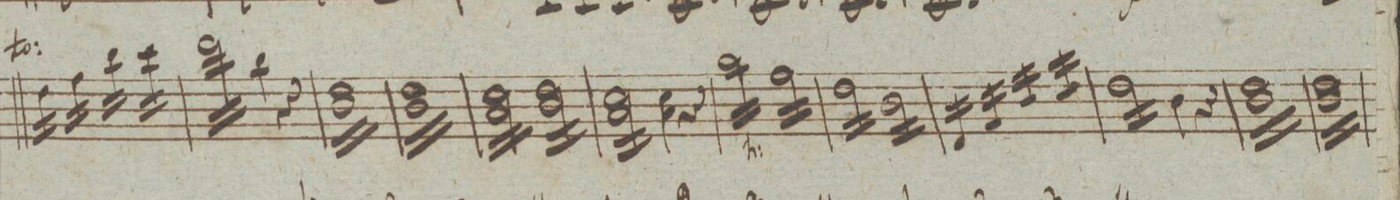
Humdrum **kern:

**kern	**dynam
*I"Alto Viola.	*
*clefC3	*
*k[]	*
*met(c|)	*
*M4/4	*
16e\LL	.
16e\	.
16e\	.
16e\JJ	.
16g\LL	.
16g\	.
16g\	.
16g\JJ	.
16cc\LL	.
16cc\	.
16cc\	.
16cc\JJ	.
16dd\LL	.
16dd\	.
16dd\	.
16dd\JJ	.
=121	=121
16ee\LL	.
16ee\	.
16ee\	.
16ee\	.
16ee\	.
16ee\	.
16ee\	.
16ee\JJ	.
*Xtremolo	*
4cc\	.
4r	.
=122	=122
*tremolo	*
16e\ 16c\LL	.
16e\ 16c\	.
16e\ 16c\	.
16e\ 16c\	.
16e\ 16c\	.
16e\ 16c\	.
16e\ 16c\	.
16e\ 16c\	.
16e\ 16c\	.
16e\ 16c\	.
16e\ 16c\	.
16e\ 16c\	.
16e\ 16c\	.
16e\ 16c\	.
16e\ 16c\	.
16e\ 16c\JJ	.
=123	=123
16e\ 16c\LL	.
16e\ 16c\	.
16e\ 16c\	.
16e\ 16c\	.
16e\ 16c\	.
16e\ 16c\	.
16e\ 16c\	.
16e\ 16c\	.
16e\ 16c\	.
16e\ 16c\	.
16e\ 16c\	.
16e\ 16c\	.
16e\ 16c\	.
16e\ 16c\	.
16e\ 16c\	.
16e\ 16c\JJ	.
=124	=124
16d\ 16B\LL	.
16d\ 16B\	.
16d\ 16B\	.
16d\ 16B\	.
16d\ 16B\	.
16d\ 16B\	.
16d\ 16B\	.
16d\ 16B\JJ	.
16e\ 16c\LL	.
16e\ 16c\	.
16e\ 16c\	.
16e\ 16c\	.
16e\ 16c\	.
16e\ 16c\	.
16e\ 16c\	.
16e\ 16c\JJ	.
=125	=125
16d\ 16B\LL	.
16d\ 16B\	.
16d\ 16B\	.
16d\ 16B\	.
16d\ 16B\	.
16d\ 16B\	.
16d\ 16B\	.
16d\ 16B\JJ	.
*Xtremolo	*
4d\ 4B\	.
4r	.
=126	=126
*tremolo	*
16cc\LL	.
16cc\	.
16cc\	.
16cc\	.
16cc\	.
16cc\	.
16cc\	.
16cc\JJ	.
16g\LL	.
16g\	.
16g\	.
16g\	.
16g\	.
16g\	.
16g\	.
16g\JJ	.
=127	=127
16e\LL	.
16e\	.
16e\	.
16e\	.
16e\	.
16e\	.
16e\	.
16e\JJ	.
16c\LL	.
16c\	.
16c\	.
16c\	.
16c\	.
16c\	.
16c\	.
16c\JJ	.
=128	=128
16E/LL	.
16E/	.
16E/	.
16E/JJ	.
16G/LL	.
16G/	.
16G/	.
16G/JJ	.
16c/LL	.
16c/	.
16c/	.
16c/JJ	.
16d/LL	.
16d/	.
16d/	.
16d/JJ	.
=129	=129
16e\LL	.
16e\	.
16e\	.
16e\	.
16e\	.
16e\	.
16e\	.
16e\JJ	.
*Xtremolo	*
4c\	.
4r	.
=130	=130
*tremolo	*
16e\ 16c\LL	.
16e\ 16c\	.
16e\ 16c\	.
16e\ 16c\	.
16e\ 16c\	.
16e\ 16c\	.
16e\ 16c\	.
16e\ 16c\	.
16e\ 16c\	.
16e\ 16c\	.
16e\ 16c\	.
16e\ 16c\	.
16e\ 16c\	.
16e\ 16c\	.
16e\ 16c\	.
16e\ 16c\JJ	.
=131	=131
16e\ 16c\LL	.
16e\ 16c\	.
16e\ 16c\	.
16e\ 16c\	.
16e\ 16c\	.
16e\ 16c\	.
16e\ 16c\	.
16e\ 16c\	.
16e\ 16c\	.
16e\ 16c\	.
16e\ 16c\	.
16e\ 16c\	.
16e\ 16c\	.
16e\ 16c\	.
16e\ 16c\	.
16e\ 16c\JJ	.
=132	=132
*-	*-
